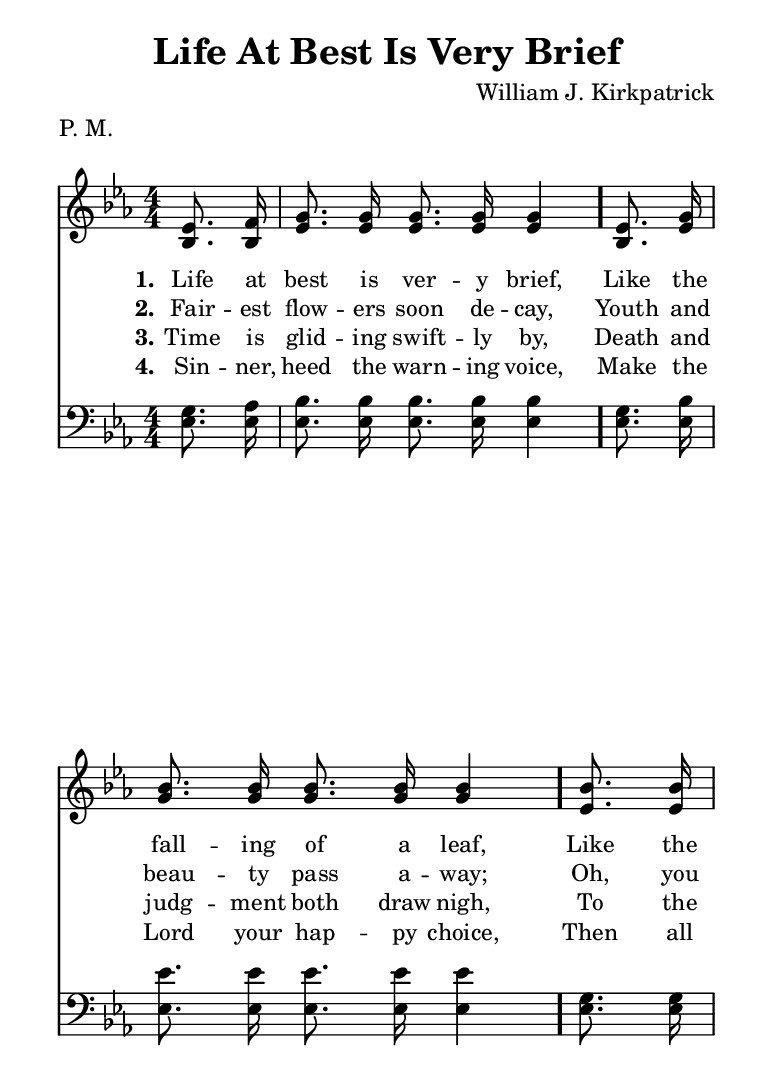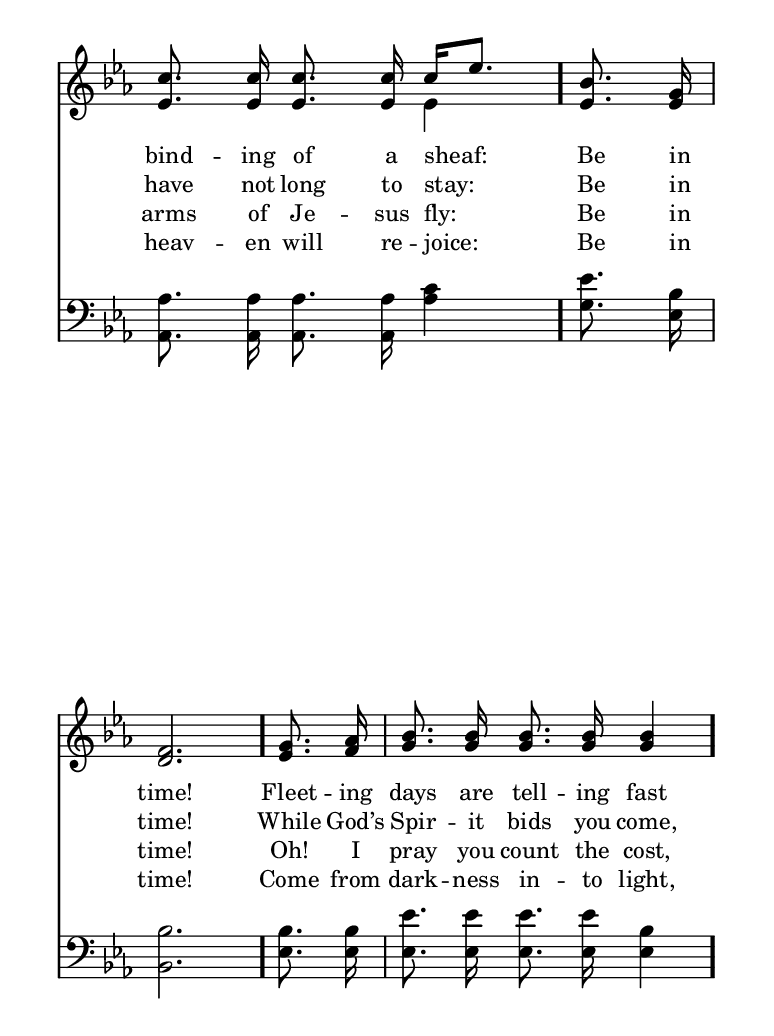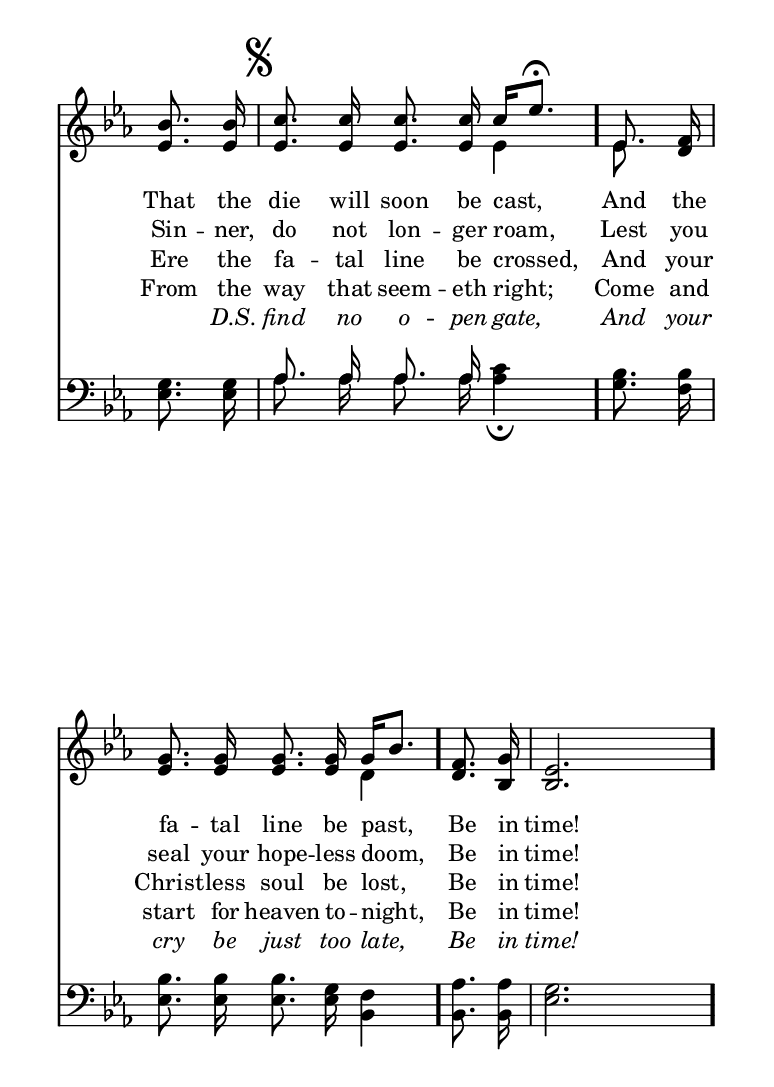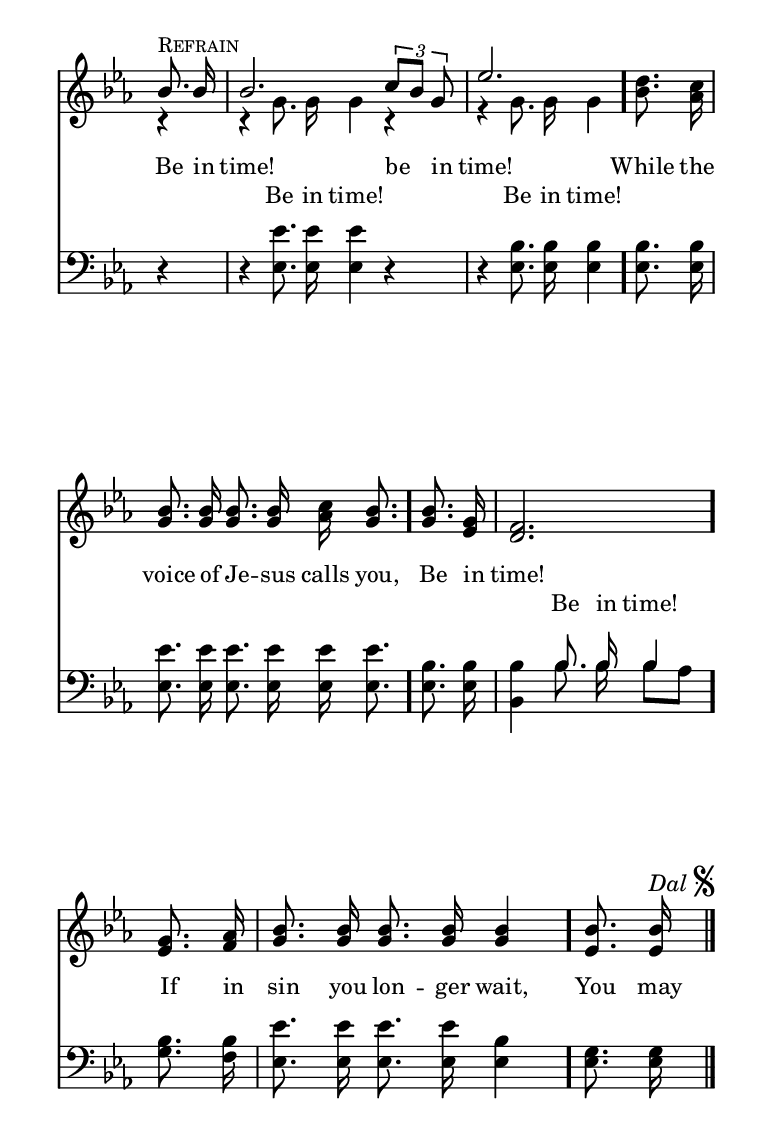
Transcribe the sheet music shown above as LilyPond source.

\include "common/global.ily"
\paper {
  \include "common/paper.ily"
  ragged-last-bottom = ##t
  systems-per-page = #(cond (is-eogsized 4) (#t #f))
  page-count = #(cond (is-eogsized 2) (#t #f))
  system-count = #(cond (is-eogsized 6) (#t #f))
}

\header{
  %gospel
  hymnnumber = "102"
  title = "Life At Best Is Very Brief"
  tunename = ""
  meter = "P. M."
  poet = ""
  composer = "William J. Kirkpatrick"
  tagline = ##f
}

% for fermata in MIDI
ta = { \tempo 4=80 }
tb = { \tempo 4=40 }
marksegno = { \mark \markup { \musicglyph #"scripts.segno" } }

patternAAds = { c8. c16 c8. c16 c4 }
patternAA = { \ta c8. c16 | \patternAAds }
patternABds = { \ta c8. c16 c8. c16 c16[ c8.] }
patternAB = { \ta c8. c16 \patternABds }
patternACds = { c8. c16 c8. c16 \tb c4 \ta }
patternAC = { \ta c8. c16 | \patternACds }

patternBA = { \ta c8. c16 | c2. }

patternCA = { \ta c8. c16 | c8. c16 c8. c16 c16 c8. }

lyricsInvis = { \override LyricText.stencil = ##f \override LyricHyphen.stencil = ##f }
lyricsVis = { \revert LyricText.stencil \revert LyricHyphen.stencil }

global = {
  \include "common/overrides.ily"
  \override Staff.TimeSignature.style = #'numbered
  \time 4/4
  \override Score.MetronomeMark.transparent = ##t % hide all fermata changes too
  \ta
  \key ees \major
  \partial 4
  \autoBeamOff
}

notesSoprano = {
\global
\relative c' {

  \changePitch \patternAA { ees f | g g g g g }
  \changePitch \patternAA { ees g | bes bes bes bes bes }
  \changePitch \patternAB { bes bes | c c c c c ees }
  \changePitch \patternBA { bes g | f }

  \changePitch \patternAA { g aes | bes bes bes bes bes}
  \changePitch \patternAB { bes bes | c c c c c ees \fermata }
  \changePitch \patternAB { ees, f | g g g g g bes }
  \changePitch \patternBA { f g | ees }

  << s^\markup { \small \caps "Refrain" }
  { \stemUp bes'8. bes16 | bes2. \tuplet 3/2 { c8[ bes] g } | ees'2. } >>
  \changePitch \patternCA { d c | bes bes bes bes c bes }
  bes8. g16 | f2.
  \changePitch \patternAA { g aes | bes bes bes bes bes }
  bes8. bes16^\markup { \italic { Dal } \raise #1 \musicglyph #"scripts.segno" }

  \bar "|."

}
}

notesSopranoDS = {
\relative c'' {
  \changePitch \patternABds { c c c c c ees \fermata }
  \changePitch \patternAB { ees, f | g g g g g bes }
  \changePitch \patternBA { f g | ees }
}
}

notesAlto = {
\global
\relative e' {

  \changePitch \patternAA { bes bes | ees ees ees ees ees }
  \changePitch \patternAA { bes ees | g g g g g }
  \changePitch \patternAA { ees ees | ees ees ees ees ees }
  \changePitch \patternBA { ees ees | d }

  \changePitch \patternAA { ees f | g g g g g }
  \changePitch \patternAA { ees ees | ees ees ees ees ees }
  \changePitch \patternAA { ees d | ees ees ees ees d }
  \changePitch \patternBA { d bes | bes }

  r4 | r4 g'8. g16 g4 r4 | r4 g8. g16 g4
  \changePitch \patternCA { bes aes | g g g g aes g }
  g8. ees16 | d2.
  \changePitch \patternAA { ees f | g g g g g }
  ees8. ees16

}
}

restsAlto = {

  \repeat unfold 32 \skip 4
  r4 | r4
  \skip 4 \skip 4
  r4 | r4

}

notesAltoDS = {
\relative e' {
  \changePitch \patternAAds { ees ees ees ees ees }
  \changePitch \patternAA { ees d | ees ees ees ees d }
  \changePitch \patternBA { d bes | bes }
}
}

notesAltoSecond = {
\autoBeamOff
\relative e' {
\override NoteHead.font-size = #-4 {
\repeat unfold 29 \skip 4
bes4 c8. c16 bes4
}
}
}

notesTenor = {
\global
\relative a {

  \changePitch \patternAA { g aes | bes bes bes bes bes }
  \changePitch \patternAA { g bes | ees ees ees ees ees }
  \changePitch \patternAA { g, g | aes aes aes aes c }
  \changePitch \patternBA { ees bes | bes }

  \changePitch \patternAA { bes bes | ees ees ees ees bes }
  \changePitch \patternAA { g g | aes aes aes aes c }
  \changePitch \patternAA { bes bes | bes bes bes g f }
  \changePitch \patternBA { aes aes | g }

  r4 | r4 ees'8. ees16 ees4 r4 | r4 bes8. bes16 bes4
  \changePitch \patternCA { bes bes | ees ees ees ees ees ees }
  bes8. bes16 | bes4 bes8. bes16 bes4
  \changePitch \patternAA { bes bes | ees ees ees ees bes }
  g8. g16

}
}

notesTenorDS = {
\relative a {
  \changePitch \patternAAds { aes aes aes aes c }
  \changePitch \patternAA { bes bes | bes bes bes g f }
  \changePitch \patternBA { aes aes | g }
}
}

notesTenorSecond = {
\autoBeamOff
\relative a {
\override NoteHead.font-size = #-4 {
\repeat unfold 29 \skip 4
g4 aes8. aes16 g4
}
}
}

notesBass = {
\global
\relative f {

  \changePitch \patternAA { ees ees | ees ees ees ees ees }
  \changePitch \patternAA { ees ees | ees ees ees ees ees }
  \changePitch \patternAA { ees ees | aes, aes aes aes aes' }
  \changePitch \patternBA { g ees | bes }

  \changePitch \patternAA { ees ees | ees ees ees ees ees }
  \changePitch \patternAC { ees ees | aes aes aes aes aes_\fermata }
  \changePitch \patternAA { g f | ees ees ees ees bes }
  \changePitch \patternBA { bes bes | ees }

  r4 | r4 ees8. ees16 ees4 r4 | r4 ees8. ees16 ees4
  \changePitch \patternCA { ees ees | ees ees ees ees ees ees }
  ees8. ees16 | bes4 bes'8. bes16 bes8[ aes8]
  \changePitch \patternAA { g f | ees ees ees ees ees }
  ees8. ees16

}
}

notesBassDS = {
\relative f {
  \changePitch \patternACds { aes aes aes aes aes }
  \changePitch \patternAA { g f | ees ees ees ees bes }
  \changePitch \patternBA { bes bes | ees }
}
}

notesBassSecond = {
\autoBeamOff
\relative f, {
\override NoteHead.font-size = #-4 {
\repeat unfold 21 \skip 4
aes8. aes16 aes8. aes16
}
}
}

Refrain = \lyricmode {

%{HIDE>%} Be in time! be in time! \bar "." %{<HIDE%}
%LYRICS Be in time ... be in time ... \bar "."
While the voice of Je -- sus calls you, \bar "."
Be in time! \bar "."
If in sin you lon -- ger wait, \bar "."
You may %LYRICS find no open gate, % \bar "."
%LYRICS And your cry be just too late,
%LYRICS Be in time!

}

underWords = \lyricmode {

{ \repeat unfold 48 { \skip 4 } }
Be in time! Be in time!
{ \repeat unfold 11 { \skip 4 } }
Be in time!

}

segnoWords = \lyricmode {

{ \repeat unfold 32 { \skip 4 } }
\override LyricText #'font-shape = #'italic
D.S. find no o -- pen gate,
And your cry be just too late,
Be in time!

}

wordsA = \lyricmode {
\set stanza = "1."

Life at best is ver -- y brief, \bar "."
Like the fall -- ing of a leaf, \bar "."
Like the bind -- ing of a sheaf: \bar "."
Be in time! \bar "."
Fleet -- ing days are tell -- ing fast \bar "."
That the %{HIDE>%} \marksegno %{<HIDE%} die will soon be cast, \bar "."
And the fa -- tal line be past, \bar "."
Be in time! \bar "." \break % for both eogsized and letter, work around lyrics issues XXX review

}

wordsB = \lyricmode {
\set stanza = "2."

Fair -- est flow -- ers soon de -- cay,
Youth and beau -- ty pass a -- way;
Oh, you have not long to stay:
Be in time!
While God’s Spir -- it bids you come,
Sin -- ner, do not lon -- ger roam,
Lest you seal your hope -- less doom,
Be in time!

\Refrain

}

wordsC = \lyricmode {
\set stanza = "3."

Time is glid -- ing swift -- ly by,
Death and judg -- ment both draw nigh,
To the arms of Je -- sus fly:
Be in time!
Oh! I pray you count the cost,
Ere the fa -- tal line be crossed,
And your Christ -- less soul be lost,
Be in time!

}

wordsD = \lyricmode {
\set stanza = "4."

Sin -- ner, heed the warn -- ing voice,
Make the Lord your hap -- py choice,
Then all heav -- en will re -- joice:
Be in time!
Come from dark -- ness in -- to light,
From the way that seem -- eth right;
Come and start for heaven to -- night,
Be in time!

}

music = \context ChoirStaff <<
    \context Staff = upper <<
      \set Staff.autoBeaming = ##f
      \set ChoirStaff.systemStartDelimiter = #'SystemStartBar
      \set ChoirStaff.printPartCombineTexts = ##f
      \partcombine #'(2 . 9) \notesSoprano \notesAlto
      \context NullVoice = sopranos { \voiceOne << \notesSoprano >> }
      \context NullVoice = altos { \voiceTwo << \notesAlto >> }
      \context Voice = altosRests { \voiceTwo << \restsAlto >> }
      \context NullVoice = altosSecond { \voiceFour << \notesAltoSecond >> }
      \context Lyrics = one   \lyricsto sopranos \wordsA
      \context Lyrics = two   \lyricsto sopranos \wordsB
      \context Lyrics = three \lyricsto sopranos \wordsC
      \context Lyrics = four  \lyricsto sopranos \wordsD
    >>
    \new Lyrics \with { alignAboveContext = men } \lyricsto sopranos \segnoWords
    \context Staff = men <<
      \set Staff.autoBeaming = ##f
      \clef bass
      \set ChoirStaff.printPartCombineTexts = ##f
      \partcombine #'(2 . 9) \notesTenor \notesBass
      \context NullVoice = tenors { \voiceOne << \notesTenor >> }
      \context NullVoice = tenorsSecond { \voiceThree << \notesTenorSecond >> }
      \context NullVoice = basses { \voiceTwo << \notesBass >> }
      \context NullVoice = bassesSecond { \voiceFour << \notesBassSecond >> }
    >>
    \new Lyrics \with { alignAboveContext = men } \lyricsto tenors \underWords
  >>

musicDS = \context ChoirStaff <<
    \context Staff = upper <<
      \set Staff.autoBeaming = ##f
      \set ChoirStaff.systemStartDelimiter = #'SystemStartBar
      \context Voice  = sopranos { \voiceOne { \notesSoprano \notesSopranoDS } }
      \context Voice  = altos { \voiceTwo { \notesAlto \notesAltoDS } }
      \context Voice  = altosSecond { \voiceFour << \notesAltoSecond >> }
    >>
    \context Staff = men <<
      \set Staff.autoBeaming = ##f
      \clef bass
      \context Voice  = tenors { \voiceOne { \notesTenor \notesTenorDS } }
      \context Voice  = tenorsSecond { \voiceThree << \notesTenorSecond >> }
      \context Voice  = basses { \voiceTwo { \notesBass \notesBassDS } }
      \context Voice  = bassesSecond { \voiceFour << \notesBassSecond >> }
    >>
  >>

\score {
  \music
  \layout {
    \include "common/layout.ily"
  }
}

\score {
  \musicDS
  \midi{
    \include "common/midi.ily"
  }
}

\version "2.19.49"  % necessary for upgrading to future LilyPond versions.

% vi:set et ts=2 sw=2 ai nocindent syntax=lilypond:
